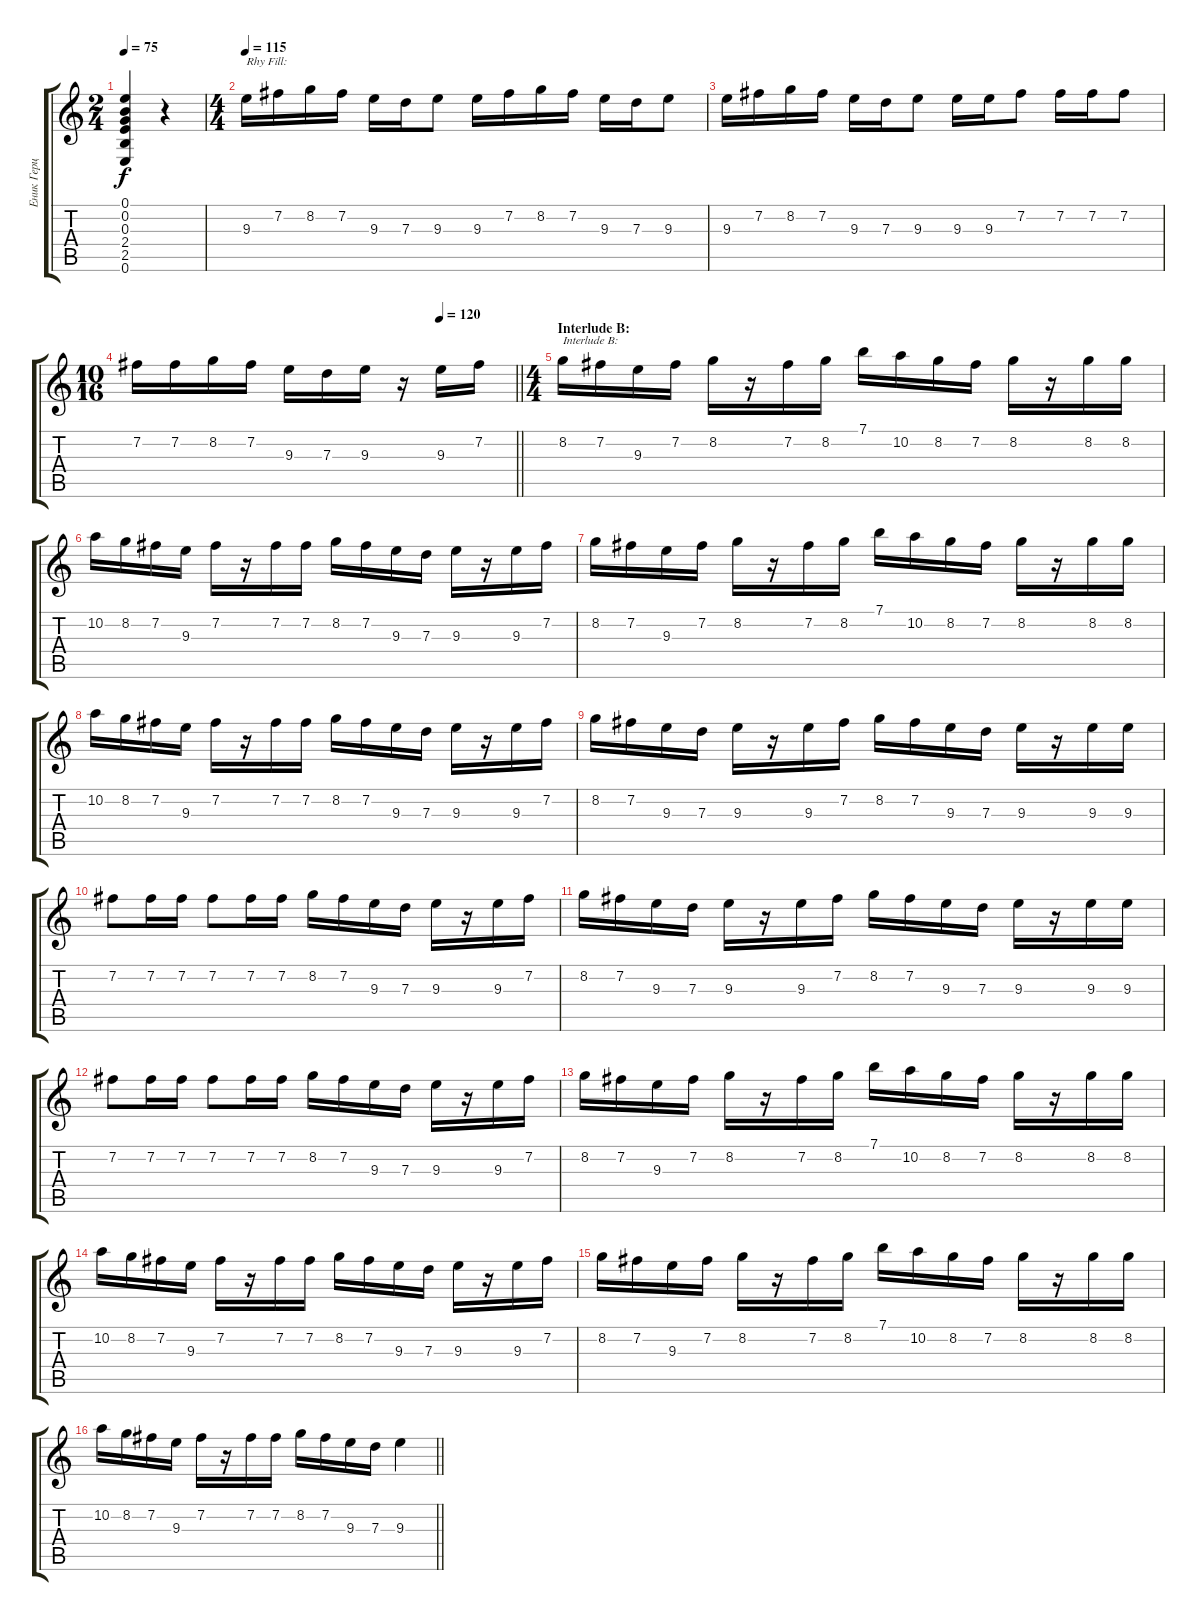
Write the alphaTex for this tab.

\track ("Еник Герц" "Еник Герц") {instrument overdrivenguitar}
\staff {score tabs}
\tuning (E4 B3 G3 D3 A2 E2) {hide}
\ts (2 4)
\tempo 75
\clef g2
\ks c
(0.1{t} 0.2{t} 0.3{t} 2.4{t} 2.5{t} 0.6{t}).4{dy f} r.4 |
\ts (4 4)
\tempo 115
9.3.16{txt "Rhy Fill:" instrument electricguitarclean} 7.2.16 8.2.16 7.2.16 9.3.16 7.3.16 9.3.8 9.3.16 7.2.16 8.2.16 7.2.16 9.3.16 7.3.16 9.3.8 |
9.3.16 7.2.16 8.2.16 7.2.16 9.3.16 7.3.16 9.3.8 9.3.16 9.3.16 7.2.8 7.2.16 7.2.16 7.2.8 |
\ts (10 16)
\tempo (120 0.8)
\barLineRight lightlight
7.2.16 7.2.16 8.2.16 7.2.16 9.3.16 7.3.16 9.3.16 r.16 9.3.16{instrument overdrivenguitar} 7.2.16 |
\ts (4 4)
\section ("" "Interlude B:")
8.2.16{txt "Interlude B:"} 7.2.16 9.3.16 7.2.16 8.2.16 r.16 7.2.16 8.2.16 7.1.16 10.2.16 8.2.16 7.2.16 8.2.16 r.16 8.2.16 8.2.16 |
10.2.16 8.2.16 7.2.16 9.3.16 7.2.16 r.16 7.2.16 7.2.16 8.2.16 7.2.16 9.3.16 7.3.16 9.3.16 r.16 9.3.16 7.2.16 |
8.2.16 7.2.16 9.3.16 7.2.16 8.2.16 r.16 7.2.16 8.2.16 7.1.16 10.2.16 8.2.16 7.2.16 8.2.16 r.16 8.2.16 8.2.16 |
10.2.16 8.2.16 7.2.16 9.3.16 7.2.16 r.16 7.2.16 7.2.16 8.2.16 7.2.16 9.3.16 7.3.16 9.3.16 r.16 9.3.16 7.2.16 |
8.2.16 7.2.16 9.3.16 7.3.16 9.3.16 r.16 9.3.16 7.2.16 8.2.16 7.2.16 9.3.16 7.3.16 9.3.16 r.16 9.3.16 9.3.16 |
7.2.8 7.2.16 7.2.16 7.2.8 7.2.16 7.2.16 8.2.16 7.2.16 9.3.16 7.3.16 9.3.16 r.16 9.3.16 7.2.16 |
8.2.16 7.2.16 9.3.16 7.3.16 9.3.16 r.16 9.3.16 7.2.16 8.2.16 7.2.16 9.3.16 7.3.16 9.3.16 r.16 9.3.16 9.3.16 |
7.2.8 7.2.16 7.2.16 7.2.8 7.2.16 7.2.16 8.2.16 7.2.16 9.3.16 7.3.16 9.3.16 r.16 9.3.16 7.2.16 |
8.2.16 7.2.16 9.3.16 7.2.16 8.2.16 r.16 7.2.16 8.2.16 7.1.16 10.2.16 8.2.16 7.2.16 8.2.16 r.16 8.2.16 8.2.16 |
10.2.16 8.2.16 7.2.16 9.3.16 7.2.16 r.16 7.2.16 7.2.16 8.2.16 7.2.16 9.3.16 7.3.16 9.3.16 r.16 9.3.16 7.2.16 |
8.2.16 7.2.16 9.3.16 7.2.16 8.2.16 r.16 7.2.16 8.2.16 7.1.16 10.2.16 8.2.16 7.2.16 8.2.16 r.16 8.2.16 8.2.16 |
\barLineRight lightlight
10.2.16 8.2.16 7.2.16 9.3.16 7.2.16 r.16 7.2.16 7.2.16 8.2.16 7.2.16 9.3.16 7.3.16 9.3.4
